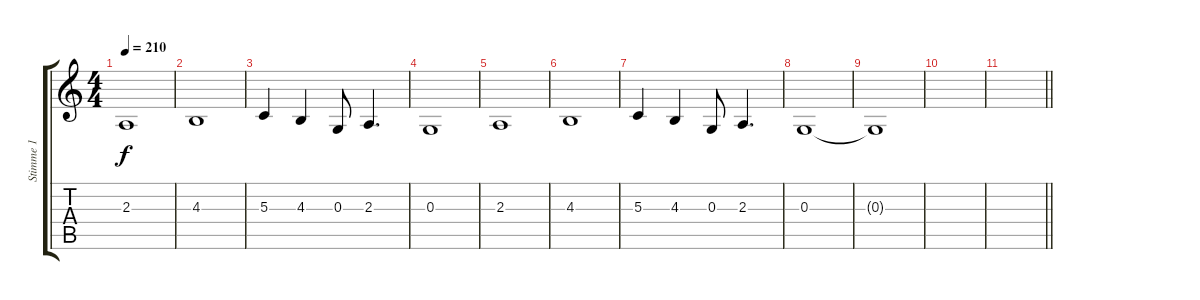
\track ("Stimme 1" "Stimme 1") {instrument englishhorn}
\staff {score tabs}
\tuning (E4 B3 G3 D3 A2 E2) {hide}
\ts (4 4)
\tempo 210
\clef g2
\ks c
2.3.1{dy f} |
4.3.1 |
5.3.4 4.3.4 0.3.8 2.3.4{d} |
0.3.1 |
2.3.1 |
4.3.1 |
5.3.4 4.3.4 0.3.8 2.3.4{d} |
0.3.1 |
0.3{t}.1 |
|
\barLineRight lightlight
